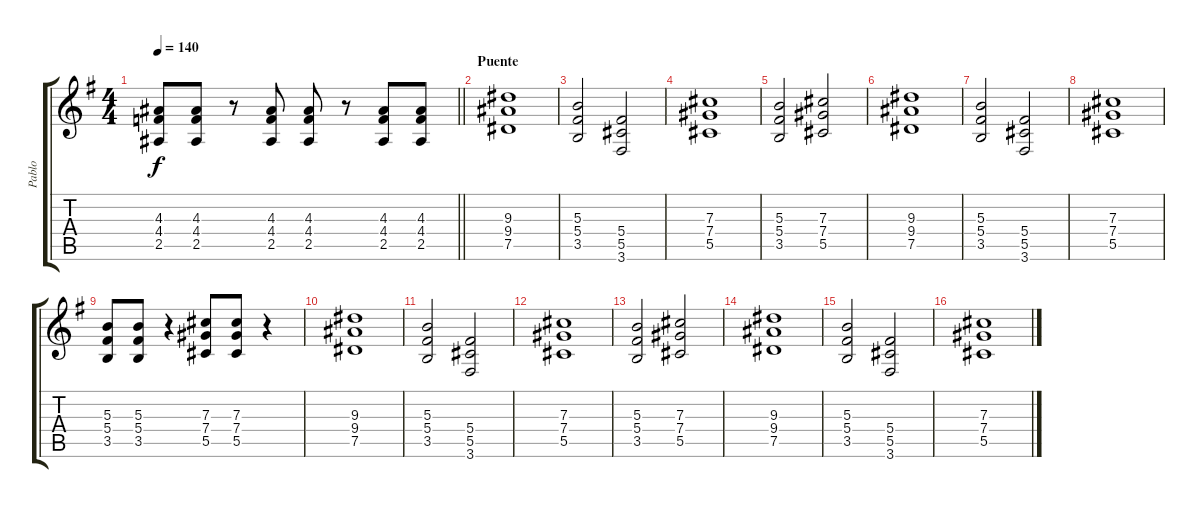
\track ("Pablo" "Pablo") {instrument distortionguitar}
\staff {score tabs}
\tuning (Eb4 Bb3 Gb3 Db3 Ab2 Eb2) {hide}
\ts (4 4)
\tempo 140
\clef g2
\barLineRight lightlight
\ks g
(4.3 4.4 2.5).8{dy f} (4.3 4.4 2.5).8 r.8 (4.3 4.4 2.5).8 (4.3 4.4 2.5).8 r.8 (4.3 4.4 2.5).8 (4.3 4.4 2.5).8 |
\section ("" "Puente")
(9.3 9.4 7.5).1 |
(5.3 5.4 3.5).2 (5.4 5.5 3.6).2 |
(7.3 7.4 5.5).1 |
(5.3 5.4 3.5).2 (7.3 7.4 5.5).2 |
(9.3 9.4 7.5).1 |
(5.3 5.4 3.5).2 (5.4 5.5 3.6).2 |
(7.3 7.4 5.5).1 |
(5.3 5.4 3.5).8 (5.3 5.4 3.5).8 r.4 (7.3 7.4 5.5).8 (7.3 7.4 5.5).8 r.4 |
(9.3 9.4 7.5).1 |
(5.3 5.4 3.5).2 (5.4 5.5 3.6).2 |
(7.3 7.4 5.5).1 |
(5.3 5.4 3.5).2 (7.3 7.4 5.5).2 |
(9.3 9.4 7.5).1 |
(5.3 5.4 3.5).2 (5.4 5.5 3.6).2 |
(7.3 7.4 5.5).1
